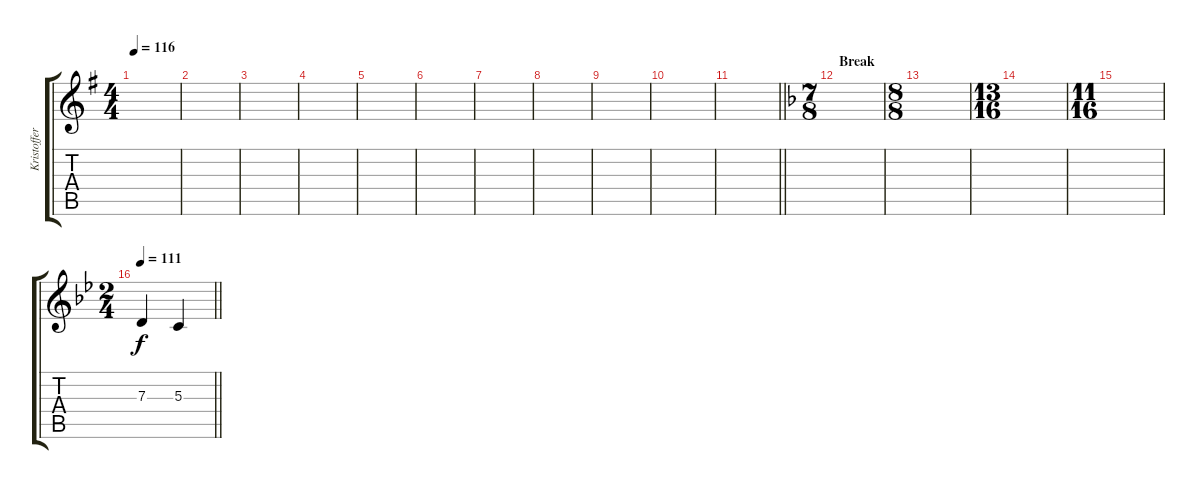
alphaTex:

\track ("Kristoffer vocals" "Kristoffer") {instrument lead1square}
\staff {score tabs}
\tuning (E4 B3 G3 D3 A2 E2) {hide}
\ts (4 4)
\tempo 116
\clef g2
\ks g
|
|
|
|
|
|
|
|
|
|
\barLineRight lightlight
|
\ts (7 8)
\section ("" "Break")
\ks f
|
\ts (8 8)
|
\ts (13 16)
|
\ts (11 16)
|
\ts (2 4)
\tempo 111
\barLineRight lightlight
\ks bb
7.3.4 5.3.4
